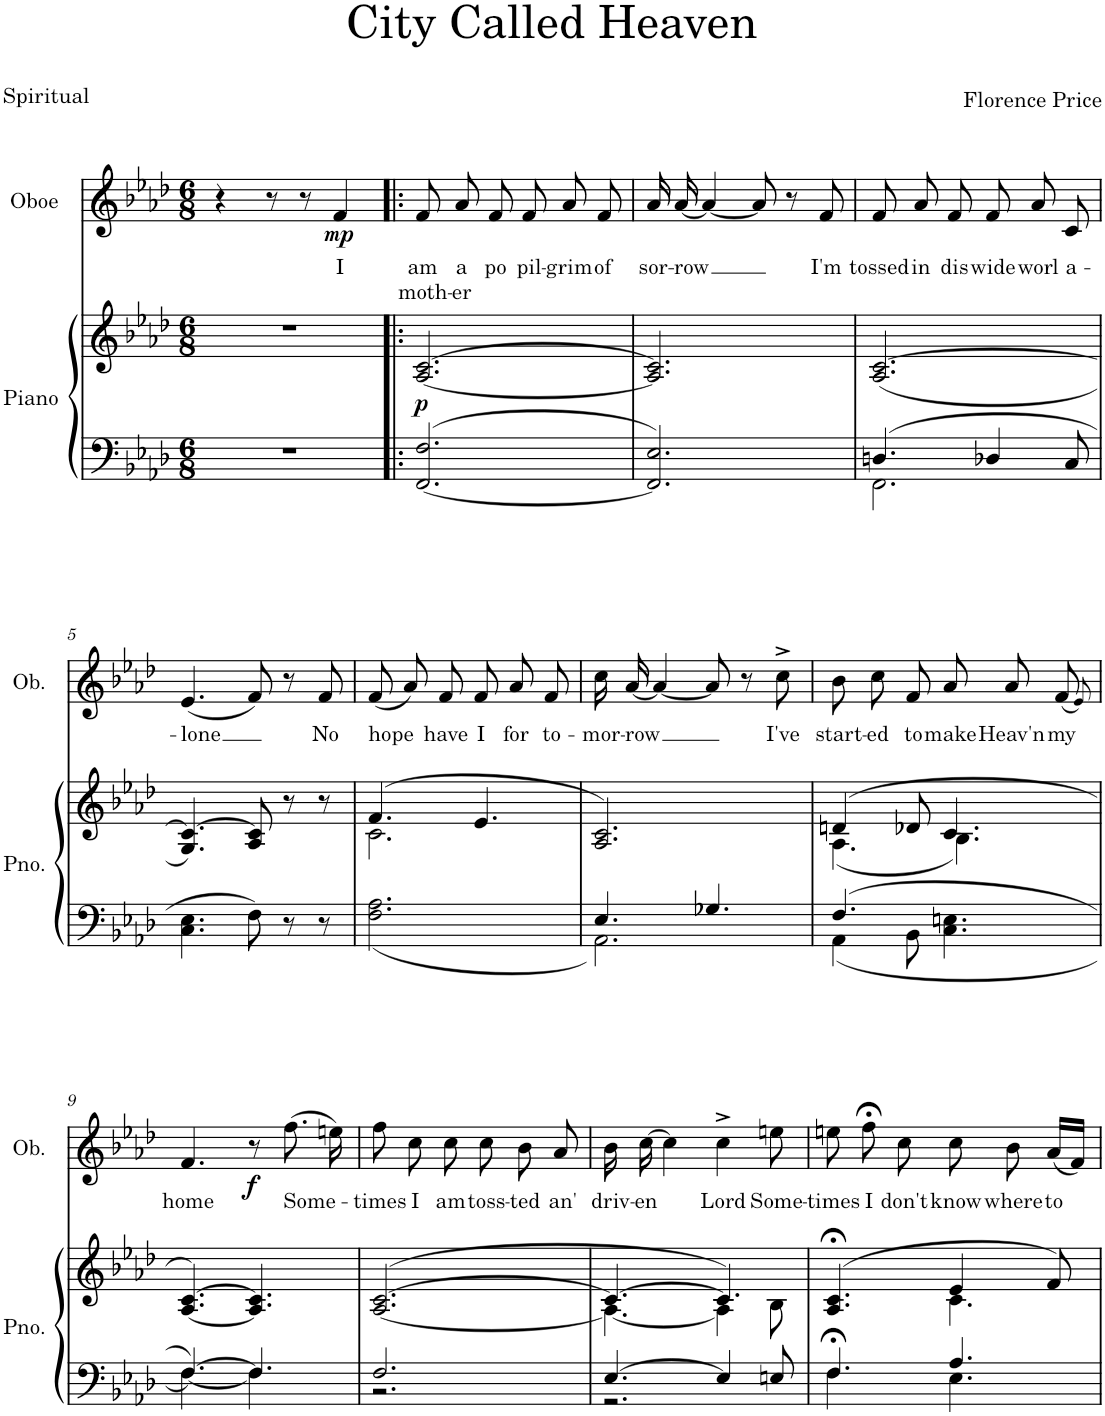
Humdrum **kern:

**kern	**kern	**dynam	**kern	**text	**text	**dynam
*part2	*part2	*part2	*part1	*part1	*part1	*part1
*staff3	*staff2	*staff2/3	*staff1	*staff1	*staff1	*staff1
*I"Piano	*	*	*I"Oboe	*	*	*
*I'Pno.	*	*	*I'Ob.	*	*	*
*clefF4	*clefG2	*	*clefG2	*	*	*
*k[b-e-a-d-]	*k[b-e-a-d-]	*	*k[b-e-a-d-]	*	*	*
*M6/8	*M6/8	*	*M6/8	*	*	*
=1	=1	=1	=1	=1	=1	=1
2.r	2.r	.	4r	.	.	.
.	.	.	8r	.	.	.
.	.	.	8r	.	.	.
!	!	!	!	!LO:LY:b	!	!LO:DY:b
.	.	.	4f/	I	.	mp
=2!|:	=2!|:	=2!|:	=2!|:	=2!|:	=2!|:	=2!|:
!	!	!LO:DY:b	!	!LO:LY:b	!LO:LY:b	!
[2.FF/ 2.F/	[2.A-/ [2.c/	p	8f/	am	moth-	.
!	!	!	!	!LO:LY:b	!LO:LY:b	!
.	.	.	8a-/	a	-er	.
!	!	!	!	!LO:LY:b	!	!
.	.	.	8f/	po	.	.
!	!	!	!	!LO:LY:b	!	!
.	.	.	8f/	pil-	.	.
!	!	!	!	!LO:LY:b	!	!
.	.	.	8a-/	-grim	.	.
!	!	!	!	!LO:LY:b	!	!
.	.	.	8f/	of	.	.
=3	=3	=3	=3	=3	=3	=3
!	!	!	!	!LO:LY:b	!	!
2.FF/] 2.E-/	2.A-/] 2.c/]	.	16a-/	sor-	.	.
!	!	!	!	!LO:LY:b	!	!
.	.	.	[16a-/	-row	.	.
.	.	.	4a-/_	.	.	.
.	.	.	8a-/]	.	.	.
.	.	.	8r	.	.	.
!	!	!	!	!LO:LY:b	!	!
.	.	.	8f/	I'm	.	.
=4	=4	=4	=4	=4	=4	=4
*^	*	*	*	*	*	*
!	!	!	!	!	!LO:LY:b	!	!
4.Dn/	2.FF\	(2.A-/ [2.c/	.	8f/	tossed	.	.
!	!	!	!	!	!LO:LY:b	!	!
.	.	.	.	8a-/	in	.	.
!	!	!	!	!	!LO:LY:b	!	!
.	.	.	.	8f/	dis	.	.
!	!	!	!	!	!LO:LY:b	!	!
4D-X/	.	.	.	8f/	wide	.	.
!	!	!	!	!	!LO:LY:b	!	!
.	.	.	.	8a-/	worl	.	.
!	!	!	!	!	!LO:LY:b	!	!
8C/	.	.	.	8c/	a-	.	.
*v	*v	*	*	*	*	*	*
!!LO:LB:g=z
=5	=5	=5	=5	=5	=5	=5
!	!	!	!	!LO:LY:b	!	!
4.C\ 4.E-\	4.G/ 4.c/_)	.	(4.e-/	-lone	.	.
8F\	8A-/ 8c/]	.	8f/)	.	.	.
8r	8r	.	8r	.	.	.
!	!	!	!	!LO:LY:b	!	!
8r	8r	.	8f/	No	.	.
=6	=6	=6	=6	=6	=6	=6
*	*^	*	*	*	*	*
!	!	!	!	!	!LO:LY:b	!	!
2.F\ 2.A-\	(4.f/	2.c\	.	(8f/	hope	.	.
.	.	.	.	8a-/)	.	.	.
!	!	!	!	!	!LO:LY:b	!	!
.	.	.	.	8f/	have	.	.
!	!	!	!	!	!LO:LY:b	!	!
.	4.e-/	.	.	8f/	I	.	.
!	!	!	!	!	!LO:LY:b	!	!
.	.	.	.	8a-/	for	.	.
!	!	!	!	!	!LO:LY:b	!	!
.	.	.	.	8f/	to-	.	.
*	*v	*v	*	*	*	*	*
=7	=7	=7	=7	=7	=7	=7
*^	*	*	*	*	*	*
!	!	!	!	!	!LO:LY:b	!	!
4.E-/	2.AA-\	2.A-/ 2.c/)	.	16cc\	-mor-	.	.
!	!	!	!	!	!LO:LY:b	!	!
.	.	.	.	[16a-/	-row	.	.
.	.	.	.	4a-/_	.	.	.
4.G-X/	.	.	.	8a-/]	.	.	.
.	.	.	.	8r	.	.	.
!	!	!	!	!	!LO:LY:b	!	!
.	.	.	.	8cc^\	I've	.	.
=8	=8	=8	=8	=8	=8	=8	=8
*	*	*^	*	*	*	*	*
!	!	!	!	!	!	!LO:LY:b	!	!
4.F/	4AA-\	(4dn/	(4.A-\	.	8b-\	start-	.	.
!	!	!	!	!	!	!LO:LY:b	!	!
.	.	.	.	.	8cc\	-ed	.	.
!	!	!	!	!	!	!LO:LY:b	!	!
.	8BB-\	8d-X/	.	.	8f/	to	.	.
!	!	!	!	!	!	!LO:LY:b	!	!
4.C\ 4.En\	4.ryy	4.c/	4.B-\)	.	8a-/	make	.	.
!	!	!	!	!	!	!LO:LY:b	!	!
.	.	.	.	.	8a-/	Heav'n	.	.
!	!	!	!	!	!	!LO:LY:b	!	!
.	.	.	.	.	(8f/	my	.	.
*	*	*v	*v	*	*	*	*	*
.	.	.	.	8qe-/)	.	.	.
!!LO:LB:g=z
=9	=9	=9	=9	=9	=9	=9	=9
!	!	!	!	!	!LO:LY:b	!	!
[4.F/	[4.F\	[4.A-/ [4.c/)	.	4.f/	home	.	.
!	!	!	!	!	!	!	!LO:DY:b
4.F/]	4.F\]	4.A-/] 4.c/]	.	8r	.	.	f
!	!	!	!	!	!LO:LY:b	!	!
.	.	.	.	(8.ff\	Some-	.	.
.	.	.	.	16een\)	.	.	.
=10	=10	=10	=10	=10	=10	=10	=10
!	!	!	!	!	!LO:LY:b	!	!
2.F/	2.r	([2.A-/ [2.c/	.	8ff\	-times	.	.
!	!	!	!	!	!LO:LY:b	!	!
.	.	.	.	8cc\	I	.	.
!	!	!	!	!	!LO:LY:b	!	!
.	.	.	.	8cc\	am	.	.
!	!	!	!	!	!LO:LY:b	!	!
.	.	.	.	8cc\	toss-	.	.
!	!	!	!	!	!LO:LY:b	!	!
.	.	.	.	8b-\	-ted	.	.
!	!	!	!	!	!LO:LY:b	!	!
.	.	.	.	8a-/	an'	.	.
=11	=11	=11	=11	=11	=11	=11	=11
*	*	*^	*	*	*	*	*
!	!	!	!	!	!	!LO:LY:b	!	!
[4.E-/	2.r	4.c/_	4.A-\_	.	16b-\	driv-	.	.
!	!	!	!	!	!	!LO:LY:b	!	!
.	.	.	.	.	[16cc\	-en	.	.
.	.	.	.	.	4cc\]	.	.	.
!	!	!	!	!	!	!LO:LY:b	!	!
4E-/]	.	4.c/])	4A-\]	.	4cc^\	Lord	.	.
!	!	!	!	!	!	!LO:LY:b	!	!
8En/	.	.	8B-\	.	8een\	Some-	.	.
=12	=12	=12	=12	=12	=12	=12	=12	=12
!	!	!	!	!	!	!LO:LY:b	!	!
4.F;</	4.F\	(4.A-/;< 4.c/;<	4.ryy	.	8een\	-times	.	.
!	!	!	!	!	!	!LO:LY:b	!	!
.	.	.	.	.	8ff;<\	I	.	.
!	!	!	!	!	!	!LO:LY:b	!	!
.	.	.	.	.	8cc\	don't	.	.
!	!	!	!	!	!	!LO:LY:b	!	!
4.A-/	4.E-\	4e-/	4.c\	.	8cc\	know	.	.
!	!	!	!	!	!	!LO:LY:b	!	!
.	.	.	.	.	8b-\	where	.	.
!	!	!	!	!	!	!LO:LY:b	!	!
.	.	8f/)	.	.	(16a-/LL	to	.	.
.	.	.	.	.	16f/JJ)	.	.	.
*v	*v	*	*	*	*	*	*	*
*	*v	*v	*	*	*	*	*
=	=	=	=	=	=	=
*-	*-	*-	*-	*-	*-	*-
